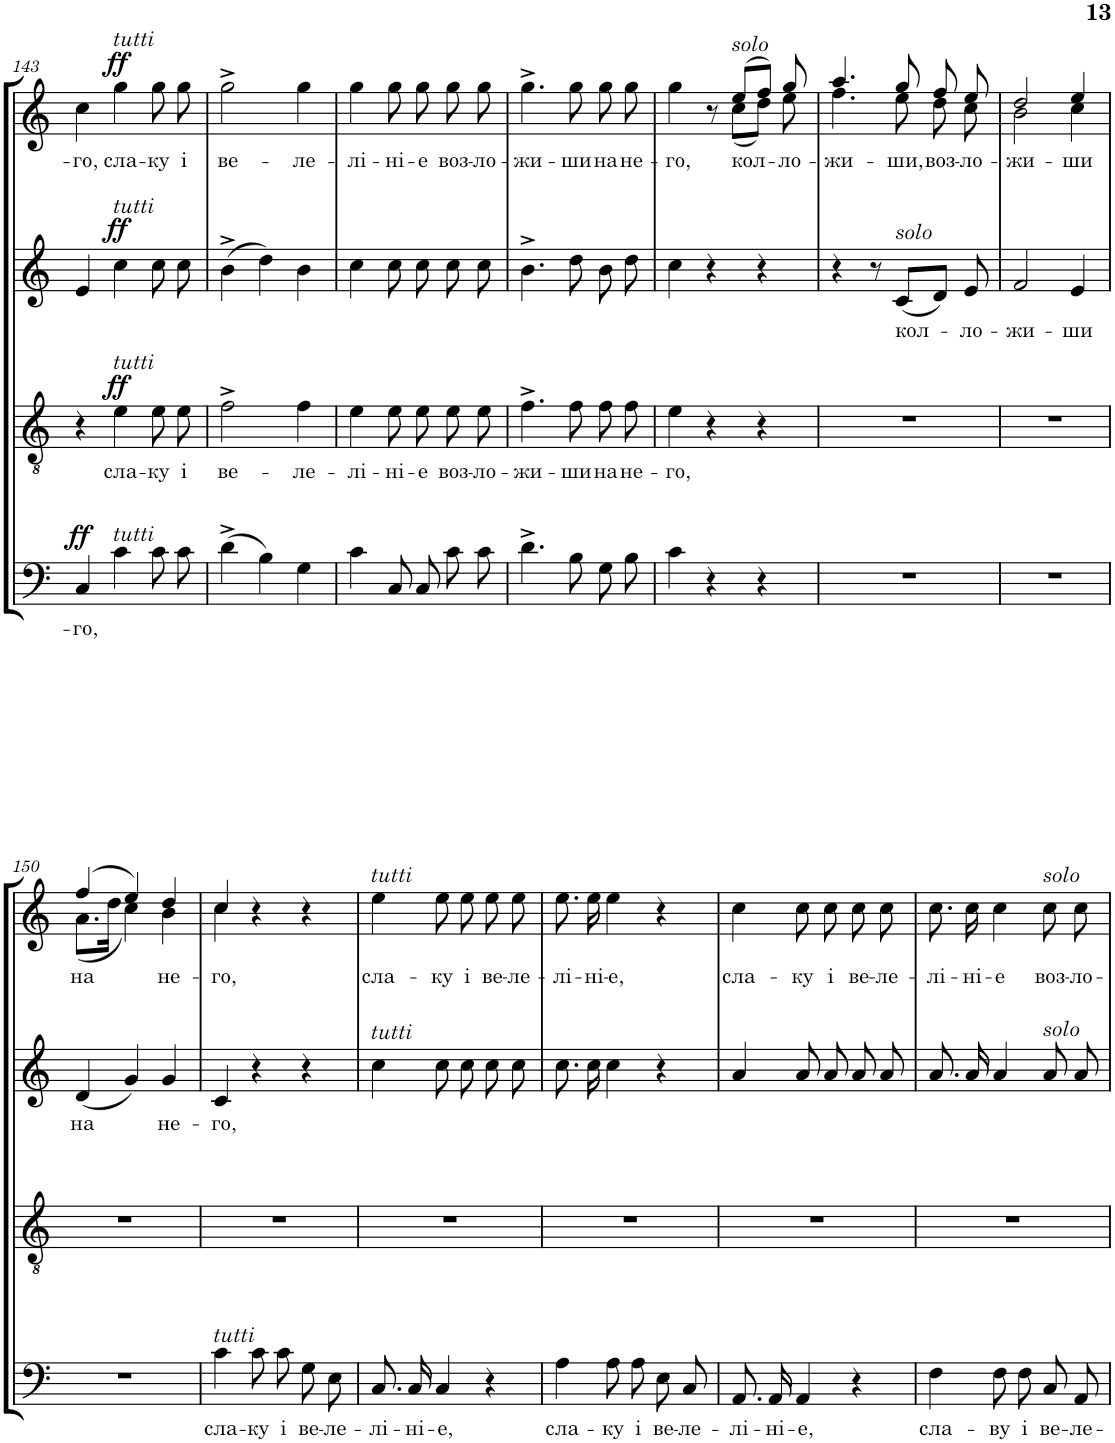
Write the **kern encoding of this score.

**kern	**text	**dynam	**kern	**text	**dynam	**kern	**text	**dynam	**kern	**text	**dynam
*part4	*part4	*part4	*part3	*part3	*part3	*part2	*part2	*part2	*part1	*part1	*part1
*staff4	*staff4	*staff4	*staff3	*staff3	*staff3	*staff2	*staff2	*staff2	*staff1	*staff1	*staff1
*I"Бас	*	*	*I"Тенор	*	*	*I"Альт	*	*	*I"Сопрано	*	*
!!LO:PB:g=z
*clefF4	*	*	*clefGv2	*	*	*clefG2	*	*	*clefG2	*	*
*k[]	*	*	*k[]	*	*	*k[]	*	*	*k[]	*	*
*M3/4	*	*	*M3/4	*	*	*M3/4	*	*	*M3/4	*	*
=143	=143	=143	=143	=143	=143	=143	=143	=143	=143	=143	=143
!	!LO:LY:b	!LO:DY:a	!	!	!	!	!	!	!	!LO:LY:b	!
4C/	-го,	ff	4r	.	.	4e/	.	.	4cc\	-го,	.
!	!	!	!	!	!	!	!	!	!LO:TX:a:i:t=tutti	!	!
!	!	!	!	!	!	!LO:TX:a:i:t=tutti	!	!	!	!	!
!	!	!	!LO:TX:a:i:t=tutti	!	!	!	!	!	!	!	!
!LO:TX:a:i:t=tutti	!	!	!	!	!	!	!	!	!	!	!
!	!	!	!	!LO:LY:b	!LO:DY:a	!	!	!LO:DY:a	!	!LO:LY:b	!LO:DY:a
4c\	.	.	4e\	сла-	ff	4cc\	.	ff	4gg\	сла-	ff
!	!	!	!	!LO:LY:b	!	!	!	!	!	!LO:LY:b	!
8c\L	.	.	8e\L	-ку	.	8cc\	.	.	8gg\	-ку	.
!	!	!	!	!LO:LY:b	!	!	!	!	!	!LO:LY:b	!
8c\J	.	.	8e\J	i	.	8cc\	.	.	8gg\	i	.
=144	=144	=144	=144	=144	=144	=144	=144	=144	=144	=144	=144
!	!	!	!	!LO:LY:b	!	!	!	!	!	!LO:LY:b	!
(4d^\	.	.	2f^\	ве-	.	(4b^\	.	.	2gg^\	ве-	.
4B\)	.	.	.	.	.	4dd\)	.	.	.	.	.
!	!	!	!	!LO:LY:b	!	!	!	!	!	!LO:LY:b	!
4G\	.	.	4f\	-ле-	.	4b\	.	.	4gg\	-ле-	.
=145	=145	=145	=145	=145	=145	=145	=145	=145	=145	=145	=145
!	!	!	!	!LO:LY:b	!	!	!	!	!	!LO:LY:b	!
4c\	.	.	4e\	-лі-	.	4cc\	.	.	4gg\	-лі-	.
!	!	!	!	!LO:LY:b	!	!	!	!	!	!LO:LY:b	!
8C/L	.	.	8e\L	-ні-	.	8cc\	.	.	8gg\	-ні-	.
!	!	!	!	!LO:LY:b	!	!	!	!	!	!LO:LY:b	!
8C/J	.	.	8e\J	-е	.	8cc\	.	.	8gg\	-е	.
!	!	!	!	!LO:LY:b	!	!	!	!	!	!LO:LY:b	!
8c\L	.	.	8e\L	воз-	.	8cc\	.	.	8gg\	воз-	.
!	!	!	!	!LO:LY:b	!	!	!	!	!	!LO:LY:b	!
8c\J	.	.	8e\J	-ло-	.	8cc\	.	.	8gg\	-ло-	.
=146	=146	=146	=146	=146	=146	=146	=146	=146	=146	=146	=146
!	!	!	!	!LO:LY:b	!	!	!	!	!	!LO:LY:b	!
4.d^\	.	.	4.f^\	-жи-	.	4.b^\	.	.	4.gg^\	-жи-	.
!	!	!	!	!LO:LY:b	!	!	!	!	!	!LO:LY:b	!
8B\	.	.	8f\	-ши	.	8dd\	.	.	8gg\	-ши	.
!	!	!	!	!LO:LY:b	!	!	!	!	!	!LO:LY:b	!
8G\L	.	.	8f\L	на	.	8b\	.	.	8gg\	на	.
!	!	!	!	!LO:LY:b	!	!	!	!	!	!LO:LY:b	!
8B\J	.	.	8f\J	не-	.	8dd\	.	.	8gg\	не-	.
=147	=147	=147	=147	=147	=147	=147	=147	=147	=147	=147	=147
!	!	!	!	!LO:LY:b	!	!	!	!	!	!LO:LY:b	!
*	*	*	*	*	*	*	*	*	*^	*	*
4c\	.	.	4e\	-го,	.	4cc\	.	.	4gg\	4.ryy	-го,	.
4r	.	.	4r	.	.	4r	.	.	8r	.	.	.
!	!	!	!	!	!	!	!	!	!LO:TX:a:i:t=solo	!	!	!
!	!	!	!	!	!	!	!	!	!	!	!LO:LY:b	!
.	.	.	.	.	.	.	.	.	(8ee/L	(8cc\L	кол-	.
4r	.	.	4r	.	.	4r	.	.	8ff/J)	8dd\J)	.	.
!	!	!	!	!	!	!	!	!	!	!	!LO:LY:b	!
.	.	.	.	.	.	.	.	.	8gg/	8ee\	-ло-	.
=148	=148	=148	=148	=148	=148	=148	=148	=148	=148	=148	=148	=148
!	!	!	!	!	!	!	!	!	!	!	!LO:LY:b	!
2.r	.	.	2.r	.	.	4r	.	.	4.aa/	4.ff\	-жи-	.
.	.	.	.	.	.	8r	.	.	.	.	.	.
!	!	!	!	!	!	!LO:TX:a:i:t=solo	!	!	!	!	!	!
!	!	!	!	!	!	!	!LO:LY:b	!	!	!	!LO:LY:b	!
.	.	.	.	.	.	(8c/L	кол-	.	8gg/	8ee\	-ши,	.
!	!	!	!	!	!	!	!	!	!	!	!LO:LY:b	!
.	.	.	.	.	.	8d/J)	.	.	8ff/	8dd\	воз-	.
!	!	!	!	!	!	!	!LO:LY:b	!	!	!	!LO:LY:b	!
.	.	.	.	.	.	8e/	-ло-	.	8ee/	8cc\	-ло-	.
=149	=149	=149	=149	=149	=149	=149	=149	=149	=149	=149	=149	=149
!	!	!	!	!	!	!	!LO:LY:b	!	!	!	!LO:LY:b	!
2.r	.	.	2.r	.	.	2f/	-жи-	.	2dd/	2b\	-жи-	.
!	!	!	!	!	!	!	!LO:LY:b	!	!	!	!LO:LY:b	!
.	.	.	.	.	.	4e/	-ши	.	4ee/	4cc\	-ши	.
!!LO:LB:g=z	!!
=150	=150	=150	=150	=150	=150	=150	=150	=150	=150	=150	=150	=150
!	!	!	!	!	!	!	!LO:LY:b	!	!	!	!LO:LY:b	!
2.r	.	.	2.r	.	.	(4d/	на	.	(4ff/	(8.a\L	на	.
.	.	.	.	.	.	.	.	.	.	16dd\Jk	.	.
.	.	.	.	.	.	4g/)	.	.	4ee/)	4cc\)	.	.
!	!	!	!	!	!	!	!LO:LY:b	!	!	!	!LO:LY:b	!
.	.	.	.	.	.	4g/	не-	.	4dd/	4b\	не-	.
=151	=151	=151	=151	=151	=151	=151	=151	=151	=151	=151	=151	=151
!LO:TX:a:i:t=tutti	!	!	!	!	!	!	!	!	!	!	!	!
!	!LO:LY:b	!	!	!	!	!	!LO:LY:b	!	!	!	!LO:LY:b	!
4c\	сла-	.	2.r	.	.	4c/	-го,	.	4cc/	4cc\	-го,	.
!	!LO:LY:b	!	!	!	!	!	!	!	!	!	!	!
8c\L	-ку	.	.	.	.	4r	.	.	4r	2ryy	.	.
!	!LO:LY:b	!	!	!	!	!	!	!	!	!	!	!
8c\J	i	.	.	.	.	.	.	.	.	.	.	.
!	!LO:LY:b	!	!	!	!	!	!	!	!	!	!	!
8G\L	ве-	.	.	.	.	4r	.	.	4r	.	.	.
!	!LO:LY:b	!	!	!	!	!	!	!	!	!	!	!
8E\J	-ле-	.	.	.	.	.	.	.	.	.	.	.
*	*	*	*	*	*	*	*	*	*v	*v	*	*
=152	=152	=152	=152	=152	=152	=152	=152	=152	=152	=152	=152
!	!	!	!	!	!	!	!	!	!LO:TX:a:i:t=tutti	!	!
!	!	!	!	!	!	!LO:TX:a:i:t=tutti	!	!	!	!	!
!	!LO:LY:b	!	!	!	!	!	!	!	!	!LO:LY:b	!
8.C/L	-лі-	.	2.r	.	.	4cc\	.	.	4ee\	сла-	.
!	!LO:LY:b	!	!	!	!	!	!	!	!	!	!
16C/Jk	-ні-	.	.	.	.	.	.	.	.	.	.
!	!LO:LY:b	!	!	!	!	!	!	!	!	!LO:LY:b	!
4C/	-е,	.	.	.	.	8cc\	.	.	8ee\	-ку	.
!	!	!	!	!	!	!	!	!	!	!LO:LY:b	!
.	.	.	.	.	.	8cc\	.	.	8ee\	i	.
!	!	!	!	!	!	!	!	!	!	!LO:LY:b	!
4r	.	.	.	.	.	8cc\	.	.	8ee\	ве-	.
!	!	!	!	!	!	!	!	!	!	!LO:LY:b	!
.	.	.	.	.	.	8cc\	.	.	8ee\	-ле-	.
=153	=153	=153	=153	=153	=153	=153	=153	=153	=153	=153	=153
!	!LO:LY:b	!	!	!	!	!	!	!	!	!LO:LY:b	!
4A\	сла-	.	2.r	.	.	8.cc\	.	.	8.ee\	-лі-	.
!	!	!	!	!	!	!	!	!	!	!LO:LY:b	!
.	.	.	.	.	.	16cc\	.	.	16ee\	-ні-	.
!	!LO:LY:b	!	!	!	!	!	!	!	!	!LO:LY:b	!
8A\L	-ку	.	.	.	.	4cc\	.	.	4ee\	-е,	.
!	!LO:LY:b	!	!	!	!	!	!	!	!	!	!
8A\J	i	.	.	.	.	.	.	.	.	.	.
!	!LO:LY:b	!	!	!	!	!	!	!	!	!	!
8E\L	ве-	.	.	.	.	4r	.	.	4r	.	.
!	!LO:LY:b	!	!	!	!	!	!	!	!	!	!
8C\J	-ле-	.	.	.	.	.	.	.	.	.	.
=154	=154	=154	=154	=154	=154	=154	=154	=154	=154	=154	=154
!	!LO:LY:b	!	!	!	!	!	!	!	!	!LO:LY:b	!
8.AA/L	-лі-	.	2.r	.	.	4a/	.	.	4cc\	сла-	.
!	!LO:LY:b	!	!	!	!	!	!	!	!	!	!
16AA/Jk	-ні-	.	.	.	.	.	.	.	.	.	.
!	!LO:LY:b	!	!	!	!	!	!	!	!	!LO:LY:b	!
4AA/	-е,	.	.	.	.	8a/	.	.	8cc\	-ку	.
!	!	!	!	!	!	!	!	!	!	!LO:LY:b	!
.	.	.	.	.	.	8a/	.	.	8cc\	i	.
!	!	!	!	!	!	!	!	!	!	!LO:LY:b	!
4r	.	.	.	.	.	8a/	.	.	8cc\	ве-	.
!	!	!	!	!	!	!	!	!	!	!LO:LY:b	!
.	.	.	.	.	.	8a/	.	.	8cc\	-ле-	.
=155	=155	=155	=155	=155	=155	=155	=155	=155	=155	=155	=155
!	!LO:LY:b	!	!	!	!	!	!	!	!	!LO:LY:b	!
4F\	-сла-	.	2.r	.	.	8.a/	.	.	8.cc\	-лі-	.
!	!	!	!	!	!	!	!	!	!	!LO:LY:b	!
.	.	.	.	.	.	16a/	.	.	16cc\	-ні-	.
!	!LO:LY:b	!	!	!	!	!	!	!	!	!LO:LY:b	!
8F\L	-ву	.	.	.	.	4a/	.	.	4cc\	-е	.
!	!LO:LY:b	!	!	!	!	!	!	!	!	!	!
8F\J	i	.	.	.	.	.	.	.	.	.	.
!	!	!	!	!	!	!	!	!	!LO:TX:a:i:t=solo	!	!
!	!	!	!	!	!	!LO:TX:a:i:t=solo	!	!	!	!	!
!	!LO:LY:b	!	!	!	!	!	!	!	!	!LO:LY:b	!
8C/L	ве-	.	.	.	.	8a/	.	.	8cc\	воз-	.
!	!LO:LY:b	!	!	!	!	!	!	!	!	!LO:LY:b	!
8AA/J	-ле-	.	.	.	.	8a/	.	.	8cc\	-ло-	.
=	=	=	=	=	=	=	=	=	=	=	=
*-	*-	*-	*-	*-	*-	*-	*-	*-	*-	*-	*-
